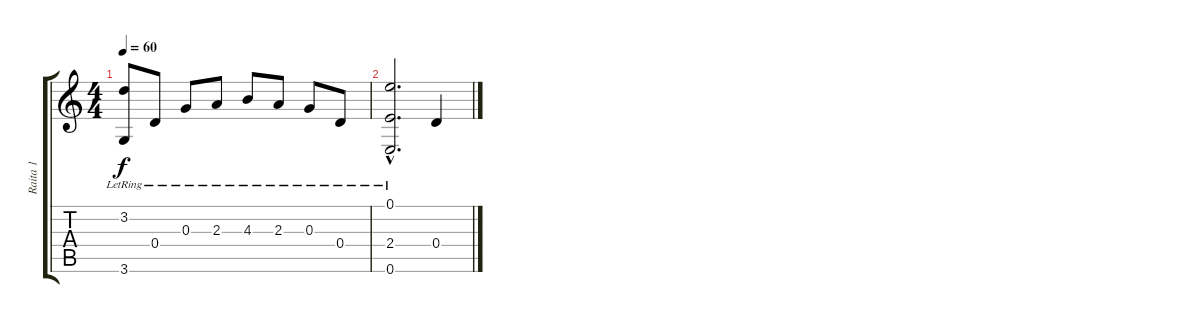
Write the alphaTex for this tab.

\track ("Raita 1" "Raita 1") {instrument acousticguitarnylon}
\staff {score tabs}
\tuning (E4 B3 G3 D3 A2 E2) {hide}
\ts (4 4)
\tempo 60
\clef g2
\ks c
(3.2{lr} 3.6{lr}).8{dy f} 0.4{lr}.8 0.3{lr}.8 2.3{lr}.8 4.3{lr}.8 2.3{lr}.8 0.3{lr}.8 0.4{lr}.8 |
(0.1{hac lr} 2.4{hac lr} 0.6{hac lr}).2{d} 0.4.4
